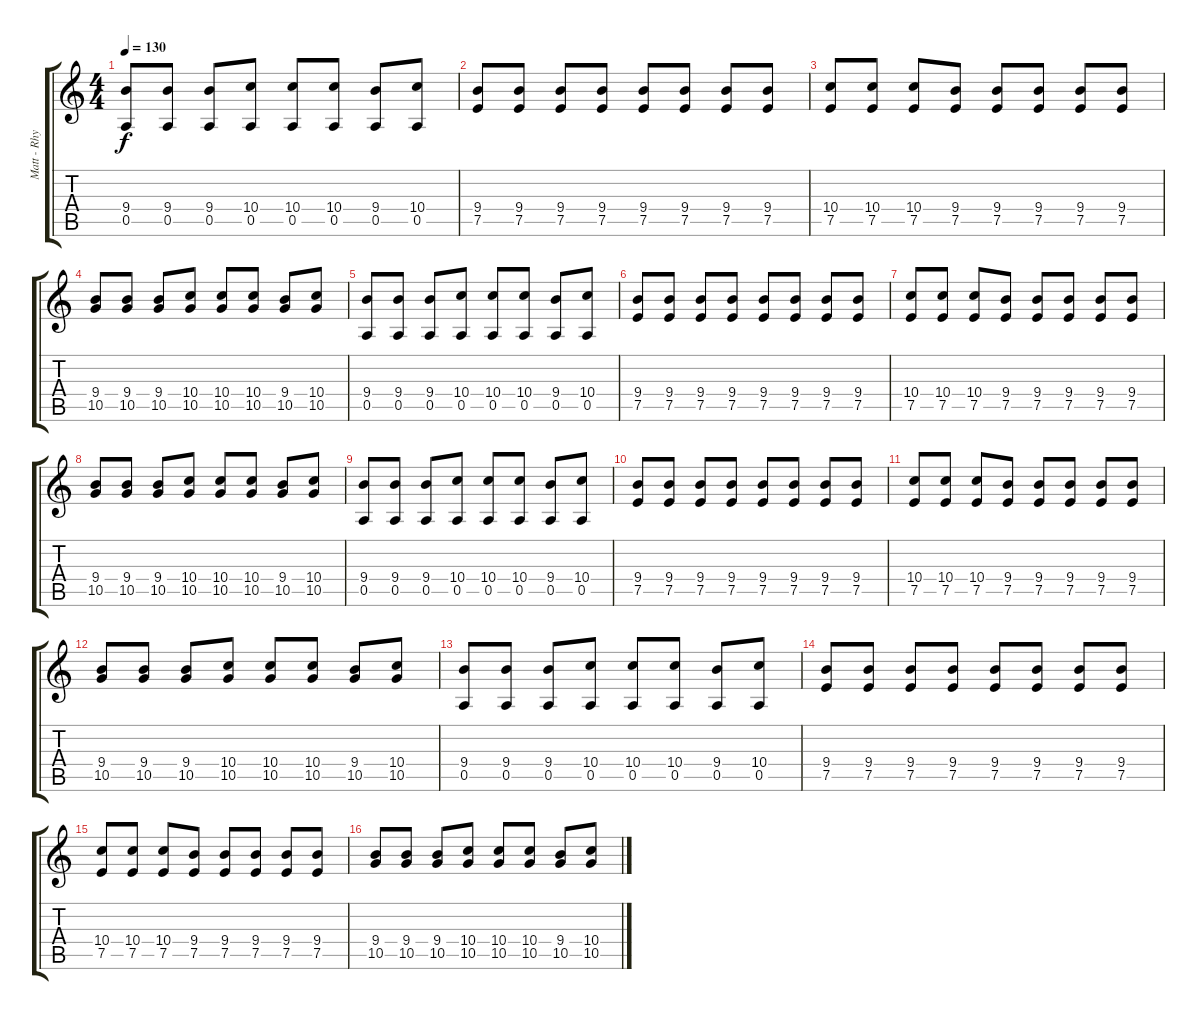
\track ("Matt - Rhytm Guitar" "Matt - Rhy") {instrument overdrivenguitar}
\staff {score tabs}
\tuning (E4 B3 G3 D3 A2 E2) {hide}
\ts (4 4)
\tempo 130
\clef g2
\ks c
(9.4 0.5).8{dy f} (9.4 0.5).8 (9.4 0.5).8 (10.4 0.5).8 (10.4 0.5).8 (10.4 0.5).8 (9.4 0.5).8 (10.4 0.5).8 |
(9.4 7.5).8 (9.4 7.5).8 (9.4 7.5).8 (9.4 7.5).8 (9.4 7.5).8 (9.4 7.5).8 (9.4 7.5).8 (9.4 7.5).8 |
(10.4 7.5).8 (10.4 7.5).8 (10.4 7.5).8 (9.4 7.5).8 (9.4 7.5).8 (9.4 7.5).8 (9.4 7.5).8 (9.4 7.5).8 |
(9.4 10.5).8 (9.4 10.5).8 (9.4 10.5).8 (10.4 10.5).8 (10.4 10.5).8 (10.4 10.5).8 (9.4 10.5).8 (10.4 10.5).8 |
(9.4 0.5).8 (9.4 0.5).8 (9.4 0.5).8 (10.4 0.5).8 (10.4 0.5).8 (10.4 0.5).8 (9.4 0.5).8 (10.4 0.5).8 |
(9.4 7.5).8 (9.4 7.5).8 (9.4 7.5).8 (9.4 7.5).8 (9.4 7.5).8 (9.4 7.5).8 (9.4 7.5).8 (9.4 7.5).8 |
(10.4 7.5).8 (10.4 7.5).8 (10.4 7.5).8 (9.4 7.5).8 (9.4 7.5).8 (9.4 7.5).8 (9.4 7.5).8 (9.4 7.5).8 |
(9.4 10.5).8 (9.4 10.5).8 (9.4 10.5).8 (10.4 10.5).8 (10.4 10.5).8 (10.4 10.5).8 (9.4 10.5).8 (10.4 10.5).8 |
(9.4 0.5).8 (9.4 0.5).8 (9.4 0.5).8 (10.4 0.5).8 (10.4 0.5).8 (10.4 0.5).8 (9.4 0.5).8 (10.4 0.5).8 |
(9.4 7.5).8 (9.4 7.5).8 (9.4 7.5).8 (9.4 7.5).8 (9.4 7.5).8 (9.4 7.5).8 (9.4 7.5).8 (9.4 7.5).8 |
(10.4 7.5).8 (10.4 7.5).8 (10.4 7.5).8 (9.4 7.5).8 (9.4 7.5).8 (9.4 7.5).8 (9.4 7.5).8 (9.4 7.5).8 |
(9.4 10.5).8 (9.4 10.5).8 (9.4 10.5).8 (10.4 10.5).8 (10.4 10.5).8 (10.4 10.5).8 (9.4 10.5).8 (10.4 10.5).8 |
(9.4 0.5).8 (9.4 0.5).8 (9.4 0.5).8 (10.4 0.5).8 (10.4 0.5).8 (10.4 0.5).8 (9.4 0.5).8 (10.4 0.5).8 |
(9.4 7.5).8 (9.4 7.5).8 (9.4 7.5).8 (9.4 7.5).8 (9.4 7.5).8 (9.4 7.5).8 (9.4 7.5).8 (9.4 7.5).8 |
(10.4 7.5).8 (10.4 7.5).8 (10.4 7.5).8 (9.4 7.5).8 (9.4 7.5).8 (9.4 7.5).8 (9.4 7.5).8 (9.4 7.5).8 |
(9.4 10.5).8 (9.4 10.5).8 (9.4 10.5).8 (10.4 10.5).8 (10.4 10.5).8 (10.4 10.5).8 (9.4 10.5).8 (10.4 10.5).8
